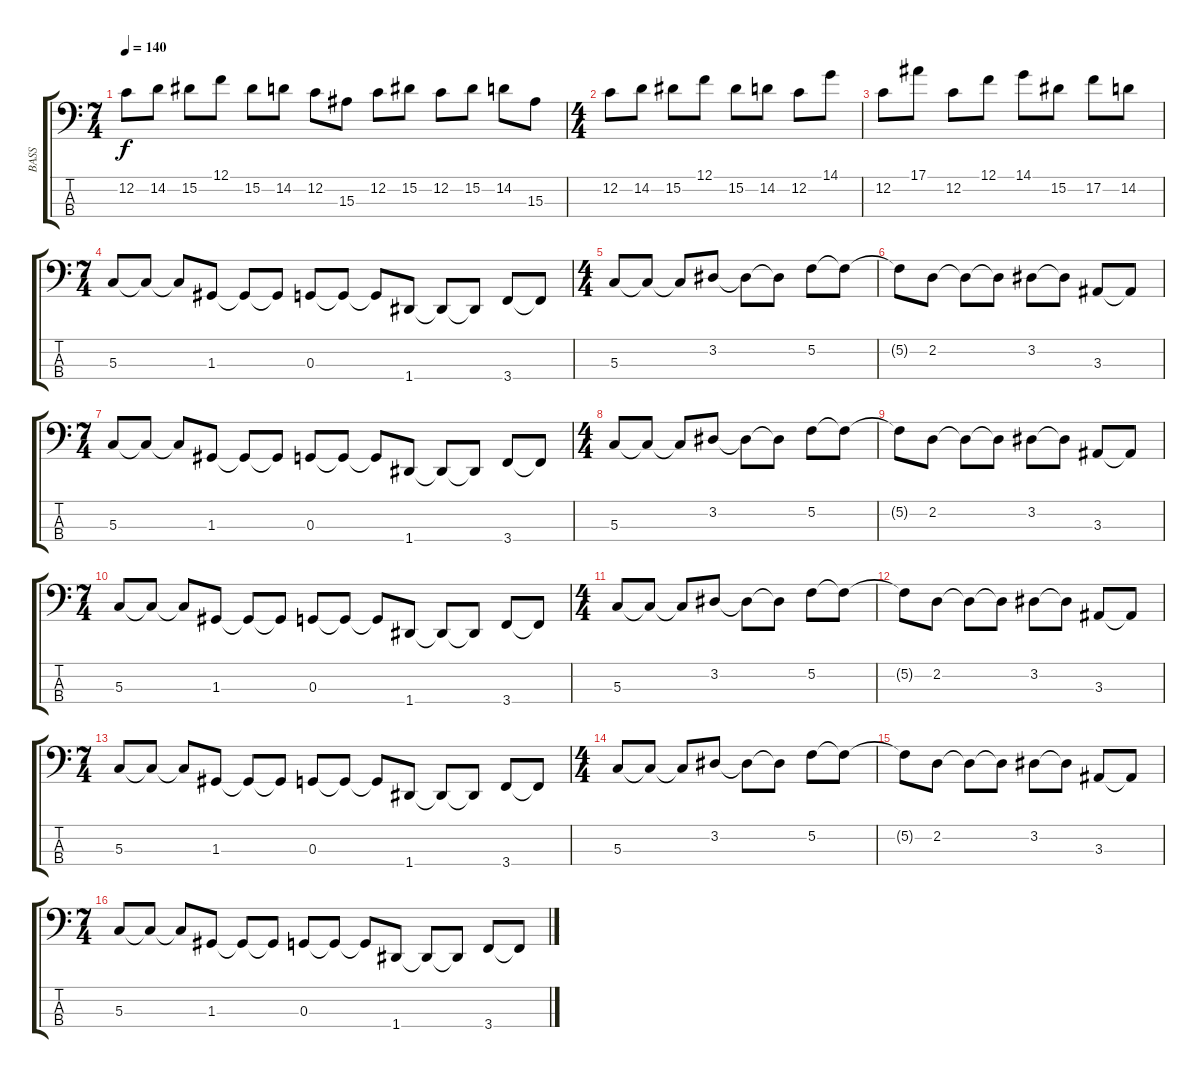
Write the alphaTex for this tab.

\track ("BASS" "BASS") {instrument electricbassfinger}
\staff {score tabs}
\tuning (F2 C2 G1 D1) {hide}
\ts (7 4)
\tempo 140
\clef f4
\ks c
12.2.8{dy f} 14.2.8 15.2.8 12.1.8 15.2.8 14.2.8 12.2.8 15.3.8 12.2.8 15.2.8 12.2.8 15.2.8 14.2.8 15.3.8 |
\ts (4 4)
12.2.8 14.2.8 15.2.8 12.1.8 15.2.8 14.2.8 12.2.8 14.1.8 |
12.2.8 17.1.8 12.2.8 12.1.8 14.1.8 15.2.8 17.2.8 14.2.8 |
\ts (7 4)
5.3.8 5.3{t}.8 5.3{t}.8 1.3.8 1.3{t}.8 1.3{t}.8 0.3.8 0.3{t}.8 0.3{t}.8 1.4.8 1.4{t}.8 1.4{t}.8 3.4.8 3.4{t}.8 |
\ts (4 4)
5.3.8 5.3{t}.8 5.3{t}.8 3.2.8 3.2{t}.8 3.2{t}.8 5.2.8 5.2{t}.8 |
5.2{t}.8 2.2.8 2.2{t}.8 2.2{t}.8 3.2.8 3.2{t}.8 3.3.8 3.3{t}.8 |
\ts (7 4)
5.3.8 5.3{t}.8 5.3{t}.8 1.3.8 1.3{t}.8 1.3{t}.8 0.3.8 0.3{t}.8 0.3{t}.8 1.4.8 1.4{t}.8 1.4{t}.8 3.4.8 3.4{t}.8 |
\ts (4 4)
5.3.8 5.3{t}.8 5.3{t}.8 3.2.8 3.2{t}.8 3.2{t}.8 5.2.8 5.2{t}.8 |
5.2{t}.8 2.2.8 2.2{t}.8 2.2{t}.8 3.2.8 3.2{t}.8 3.3.8 3.3{t}.8 |
\ts (7 4)
5.3.8 5.3{t}.8 5.3{t}.8 1.3.8 1.3{t}.8 1.3{t}.8 0.3.8 0.3{t}.8 0.3{t}.8 1.4.8 1.4{t}.8 1.4{t}.8 3.4.8 3.4{t}.8 |
\ts (4 4)
5.3.8 5.3{t}.8 5.3{t}.8 3.2.8 3.2{t}.8 3.2{t}.8 5.2.8 5.2{t}.8 |
5.2{t}.8 2.2.8 2.2{t}.8 2.2{t}.8 3.2.8 3.2{t}.8 3.3.8 3.3{t}.8 |
\ts (7 4)
5.3.8 5.3{t}.8 5.3{t}.8 1.3.8 1.3{t}.8 1.3{t}.8 0.3.8 0.3{t}.8 0.3{t}.8 1.4.8 1.4{t}.8 1.4{t}.8 3.4.8 3.4{t}.8 |
\ts (4 4)
5.3.8 5.3{t}.8 5.3{t}.8 3.2.8 3.2{t}.8 3.2{t}.8 5.2.8 5.2{t}.8 |
5.2{t}.8 2.2.8 2.2{t}.8 2.2{t}.8 3.2.8 3.2{t}.8 3.3.8 3.3{t}.8 |
\ts (7 4)
5.3.8 5.3{t}.8 5.3{t}.8 1.3.8 1.3{t}.8 1.3{t}.8 0.3.8 0.3{t}.8 0.3{t}.8 1.4.8 1.4{t}.8 1.4{t}.8 3.4.8 3.4{t}.8
